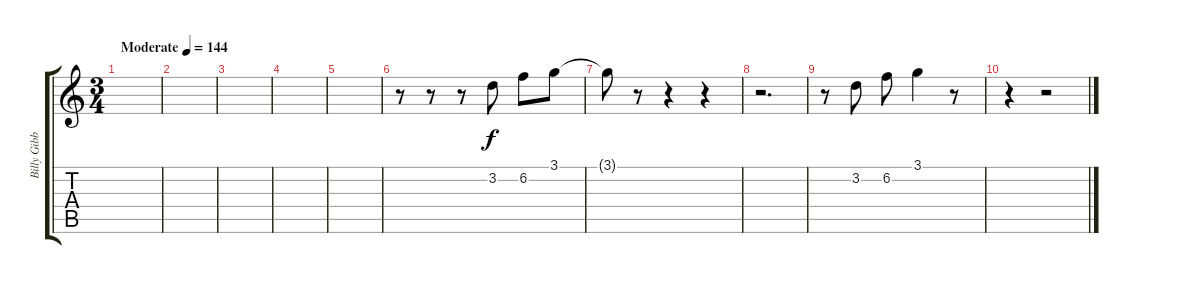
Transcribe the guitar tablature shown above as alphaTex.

\track ("Billy Gibbons solo" "Billy Gibb") {instrument overdrivenguitar}
\staff {score tabs}
\tuning (E4 B3 G3 D3 A2 E2) {hide}
\ts (3 4)
\tempo (144 "Moderate")
\clef g2
\ks c
|
|
|
|
|
r.8 r.8 r.8 3.2.8 6.2.8 3.1.8 |
3.1{t}.8 r.8 r.4 r.4 |
r.2{d} |
r.8 3.2.8 6.2.8 3.1.4 r.8 |
r.4 r.2
